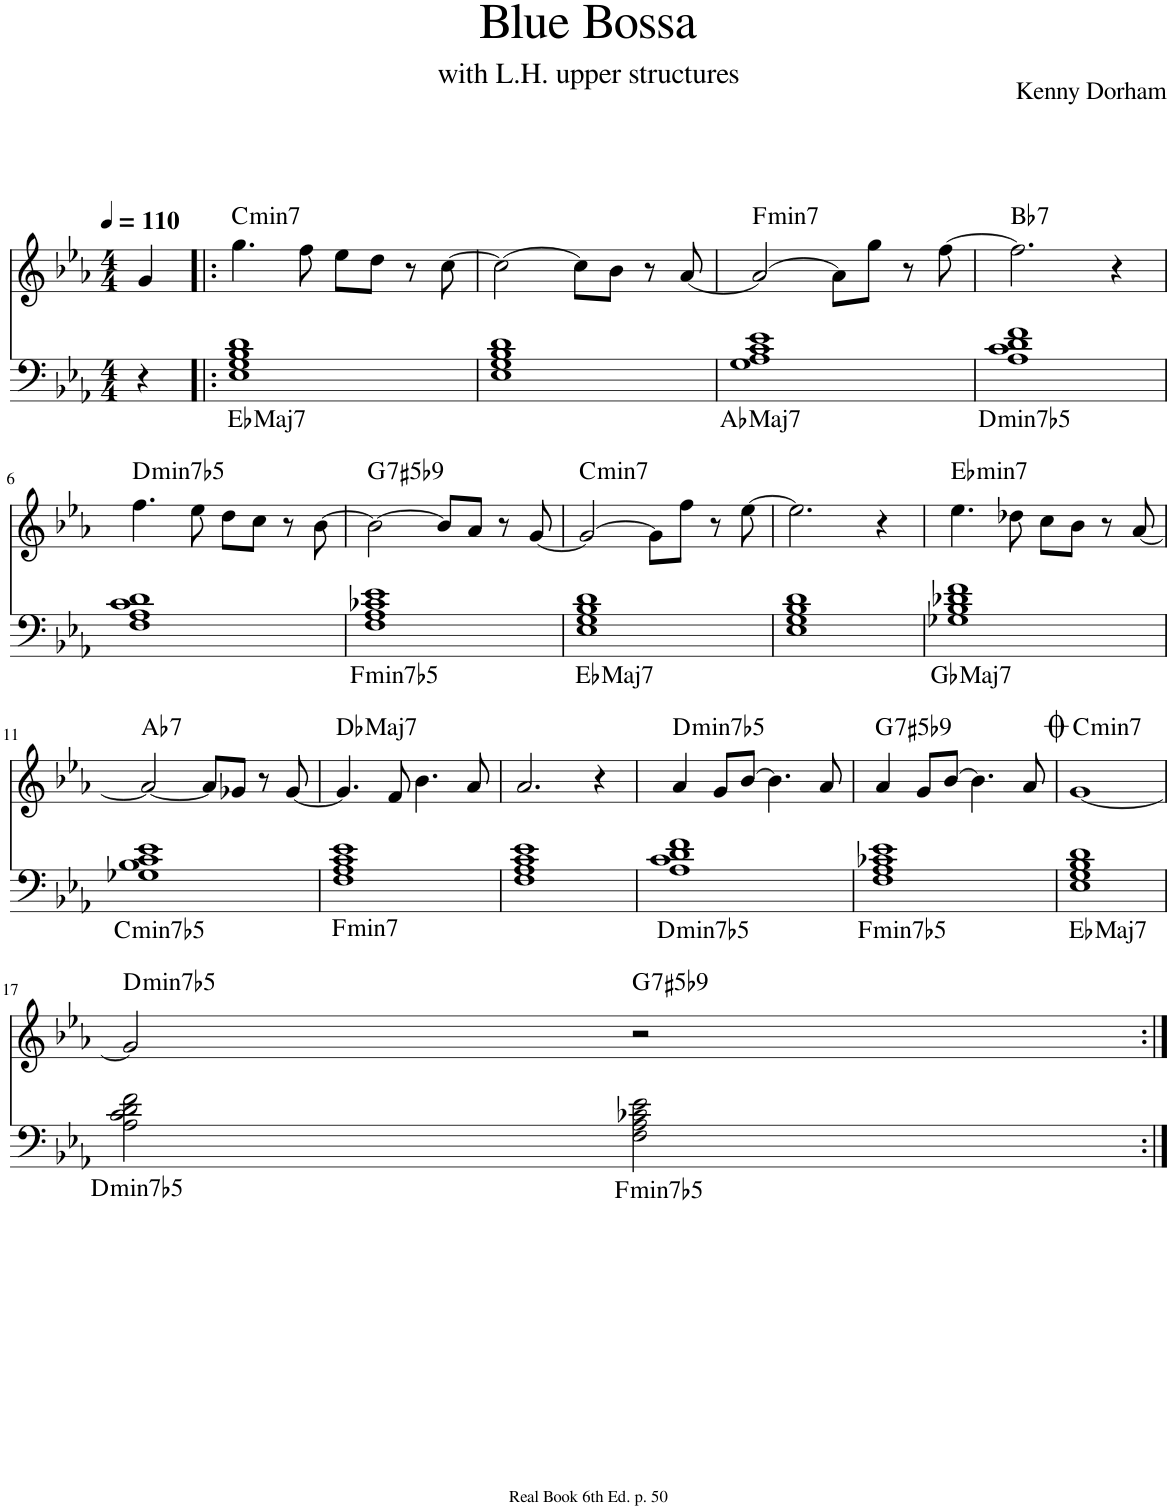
**kern	**kern	**harte
*part1	*part1	*part1
*staff2	*staff1	*
*I"Piano	*	*
*I'Pno.	*	*
*clefF4	*clefG2	*
*k[b-e-a-]	*k[b-e-a-]	*
*M4/4	*M4/4	*
*MM110	*MM110	*
=1	=1	=1
4r	4g/	.
=2!|:	=2!|:	=2!|:
!	!	!LO:H:n=1:kt=min7
!	!	!LO:H:n=2:kt=Maj7
1E- 1G 1B- 1d	4.gg\	C:min7 Eb:maj7
.	8ff\	.
.	8ee-\L	.
.	8dd\J	.
.	8r	.
.	[8cc\	.
=3	=3	=3
1E- 1G 1B- 1d	2cc\_	.
.	8cc\L]	.
.	8b-\J	.
.	8r	.
.	[8a-/	.
=4	=4	=4
!	!	!LO:H:n=1:kt=min7
!	!	!LO:H:n=2:kt=Maj7
1G 1A- 1c 1e-	2a-/_	F:min7 Ab:maj7
.	8a-\L]	.
.	8gg\J	.
.	8r	.
.	[8ff\	.
=5	=5	=5
!	!	!LO:H:n=1:kt=7
!	!	!LO:H:n=2:kt=min7b5
1A- 1c 1d 1f	2.ff\]	Bb:7 D:hdim7
.	4r	.
!!LO:LB:g=z
=6	=6	=6
!	!	!LO:H:kt=min7b5
1F 1A- 1c 1d	4.ff\	D:hdim7
.	8ee-\	.
.	8dd\L	.
.	8cc\J	.
.	8r	.
.	[8b-\	.
=7	=7	=7
!	!	!LO:H:n=1:kt=7
!	!	!LO:H:n=2:kt=min7b5
1F 1A- 1c-X 1e-	2b-\_	G:(3,#5,b7,b9) F:hdim7
.	8b-/L]	.
.	8a-/J	.
.	8r	.
.	[8g/	.
=8	=8	=8
!	!	!LO:H:n=1:kt=min7
!	!	!LO:H:n=2:kt=Maj7
1E- 1G 1B- 1d	2g/_	C:min7 Eb:maj7
.	8g\L]	.
.	8ff\J	.
.	8r	.
.	[8ee-\	.
=9	=9	=9
1E- 1G 1B- 1d	2.ee-\]	.
.	4r	.
=10	=10	=10
!	!	!LO:H:n=1:kt=min7
!	!	!LO:H:n=2:kt=Maj7
1G-X 1B- 1d-X 1f	4.ee-\	Eb:min7 Gb:maj7
.	8dd-X\	.
.	8cc\L	.
.	8b-\J	.
.	8r	.
.	[8a-/	.
!!LO:LB:g=z
=11	=11	=11
!	!	!LO:H:n=1:kt=7
!	!	!LO:H:n=2:kt=min7b5
1G-X 1B- 1c 1e-	2a-/_	Ab:7 C:hdim7
.	8a-/L]	.
.	8g-X/J	.
.	8r	.
.	[8g-/	.
=12	=12	=12
!	!	!LO:H:n=1:kt=Maj7
!	!	!LO:H:n=2:kt=min7
1F 1A- 1c 1e-	4.g-/]	Db:maj7 F:min7
.	8f/	.
.	4.b-\	.
.	8a-/	.
=13	=13	=13
1F 1A- 1c 1e-	2.a-/	.
.	4r	.
=14	=14	=14
!	!	!LO:H:n=1:kt=min7b5
!	!	!LO:H:n=2:kt=min7b5
1A- 1c 1d 1f	4a-/	D:hdim7 D:hdim7
.	8g/L	.
.	[8b-/J	.
.	4.b-\]	.
.	8a-/	.
=15	=15	=15
!	!	!LO:H:n=1:kt=7
!	!	!LO:H:n=2:kt=min7b5
1F 1A- 1c-X 1e-	4a-/	G:(3,#5,b7,b9) F:hdim7
.	8g/L	.
.	[8b-/J	.
.	4.b-\]	.
.	8a-/	.
=16	=16	=16
!	!	!LO:H:n=1:kt=min7
!	!	!LO:H:n=2:kt=Maj7
1E- 1G 1B- 1d	[1g	C:min7 Eb:maj7
!!LO:LB:g=z
=17	=17	=17
!	!	!LO:H:n=1:kt=min7b5
!	!	!LO:H:n=2:kt=min7b5
2A-\ 2c\ 2d\ 2f\	2g/]	D:hdim7 D:hdim7
!	!	!LO:H:n=1:kt=7
!	!	!LO:H:n=2:kt=min7b5
2F\ 2A-\ 2c-X\ 2e-\	2r	G:(3,#5,b7,b9) F:hdim7
=:|!	=:|!	=:|!
*-	*-	*-
